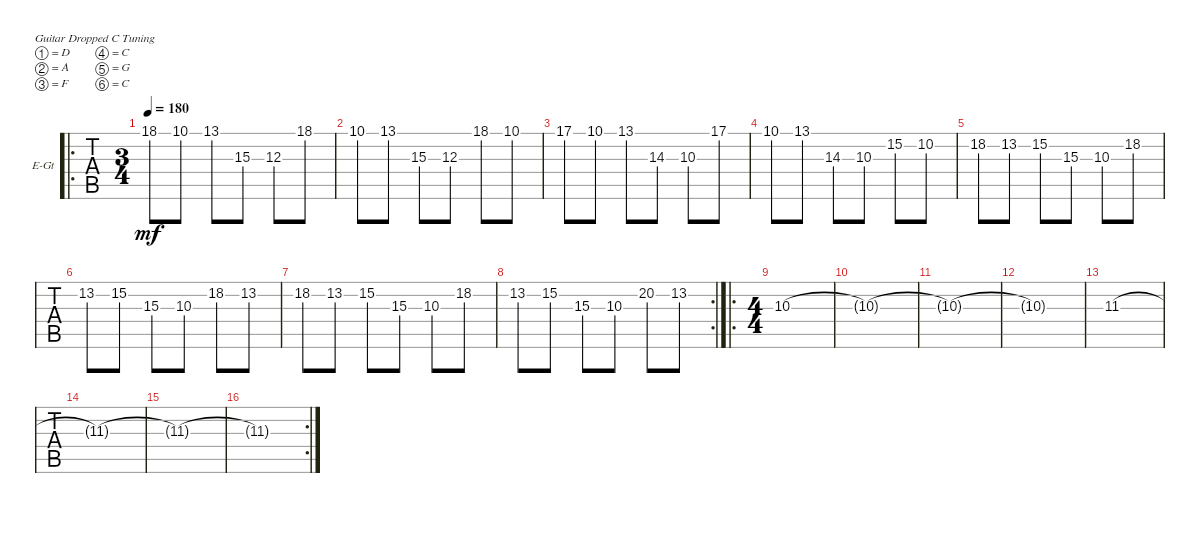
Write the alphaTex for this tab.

\defaultSystemsLayout 4
\bracketExtendMode groupsimilarinstruments
\firstSystemTrackNameOrientation horizontal
\otherSystemsTrackNameOrientation horizontal
\track ("Lead Strings" "E-Gt") {instrument electricguitarclean}
\staff {tabs}
\tuning (D4 A3 F3 C3 G2 C2)
\ro
\ts (3 4)
\tempo 180
\clef g2
\ks c
18.1.8{dy mf} 10.1.8 13.1.8 15.3.8 12.3.8 18.1.8 |
10.1.8 13.1.8 15.3.8 12.3.8 18.1.8 10.1.8 |
17.1.8 10.1.8 13.1.8 14.3.8 10.3.8 17.1.8 |
10.1.8 13.1.8 14.3.8 10.3.8 15.2.8 10.2.8 |
18.2.8 13.2.8 15.2.8 15.3.8 10.3.8 18.2.8 |
13.2.8 15.2.8 15.3.8 10.3.8 18.2.8 13.2.8 |
18.2.8 13.2.8 15.2.8 15.3.8 10.3.8 18.2.8 |
\rc 2
13.2.8 15.2.8 15.3.8 10.3.8 20.2.8 13.2.8 |
\ro
\ts (4 4)
10.3.1 |
10.3{t}.1 |
10.3{t}.1 |
10.3{t}.1 |
11.3.1 |
11.3{t}.1 |
11.3{t}.1 |
\rc 2
11.3{t}.1
